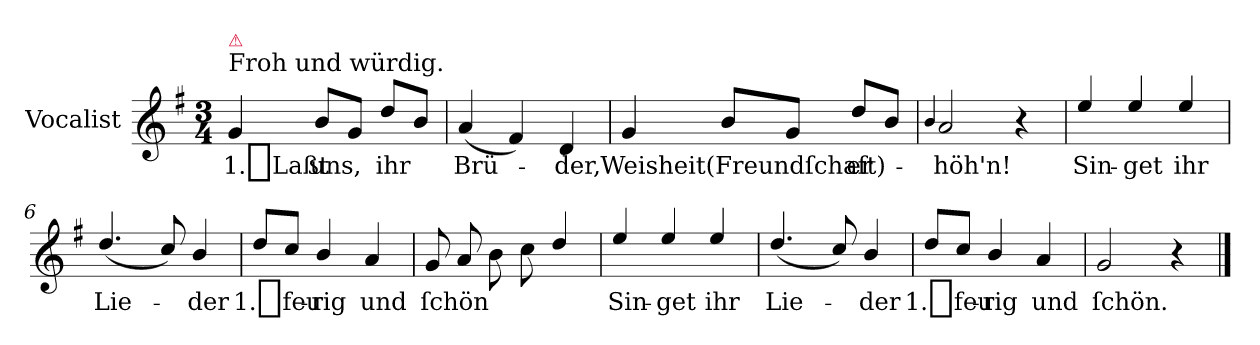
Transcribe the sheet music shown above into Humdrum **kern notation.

**kern	**text
*part1	*part1
*staff1	*staff1
*I"Vocalist	*
*clefG2	*
*k[f#]	*
*G:	*
*M3/4	*
=1	=1
!LO:TX:a:t=Froh und würdig.	!
!LO:TX:a:color=crimson:t=⚠	!
4g	1._Laßt
8b/L	uns,
8gJ	.
8dd/L	ihr
8bJ	.
=2	=2
(>4a	Brü-
4f#)	.
4d	-der,
=3	=3
4g	Weisheit(Freundſchaft)
8b/L	.
8gJ	.
8dd/L	er-
8bJ	.
=4	=4
4qqb	.
2a	-höh'n!
4r	.
=5	=5
4ee/	Sin-
4ee/	-get
4ee/	ihr
=6	=6
(>4.dd/	Lie-
8cc/)	.
4b/	-der
=7	=7
8dd/L	1._feu-
8ccJ	.
4b/	-rig
4a	und
=8	=8
8g	ſchön
8a	.
8b	.
8cc	.
4dd/	.
=9	=9
4ee/	Sin-
4ee/	-get
4ee/	ihr
=10	=10
(>4.dd/	Lie-
8cc/)	.
4b/	-der
=11	=11
8dd/L	1._feu-
8ccJ	.
4b/	-rig
4a	und
=12	=12
2g	ſchön.
4r	.
==	==
*-	*-
